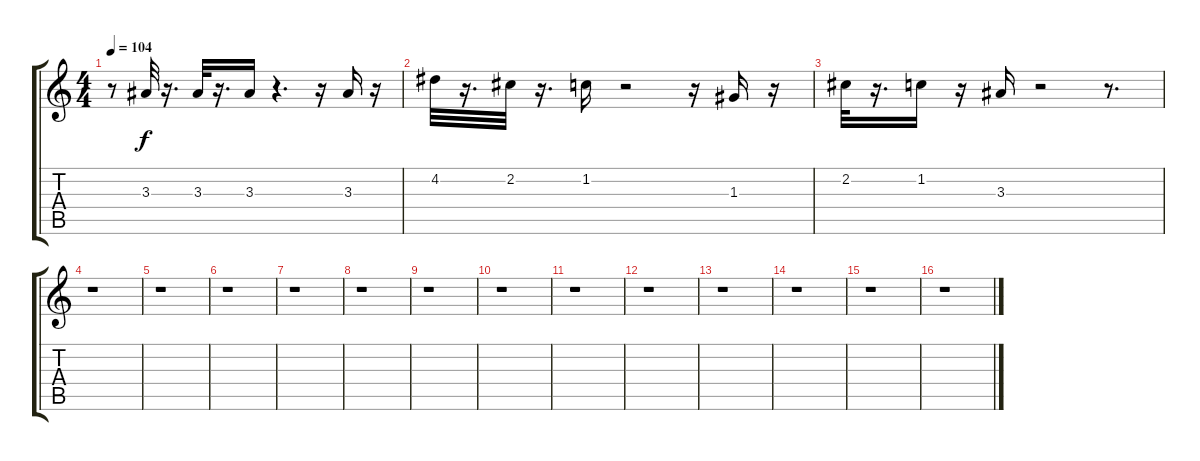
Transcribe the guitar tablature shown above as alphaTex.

\track "" {instrument electricguitarmuted}
\staff {score tabs}
\tuning (E4 B3 G3 D3 A2 E2) {hide}
\ts (4 4)
\tempo 104
\clef g2
\ks c
r.8{dy f} 3.3.32 r.16{d} 3.3.32 r.16{d} 3.3.16 r.4{d} r.16 3.3.16 r.16 |
4.2.32 r.16{d} 2.2.32 r.16{d} 1.2.16 r.2 r.16 1.3.16 r.16 |
2.2.32 r.16{d} 1.2.16 r.16 3.3.16 r.2 r.8{d} |
r.1 |
r.1 |
r.1 |
r.1 |
r.1 |
r.1 |
r.1 |
r.1 |
r.1 |
r.1 |
r.1 |
r.1 |
r.1
